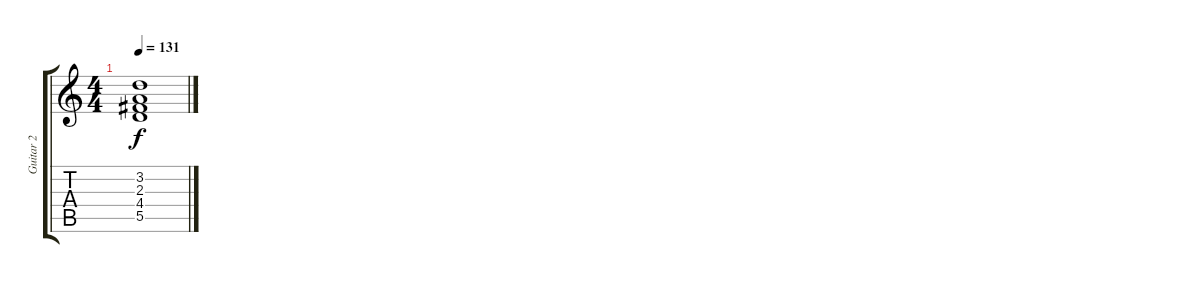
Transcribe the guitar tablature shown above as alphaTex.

\track ("Guitar 2" "Guitar 2") {instrument overdrivenguitar}
\staff {score tabs}
\tuning (E4 B3 G3 D3 A2 E2) {hide}
\ts (4 4)
\tempo 131
\clef g2
\ks c
(3.2{t} 2.3{t} 4.4{t} 5.5{t}).1{dy f}
